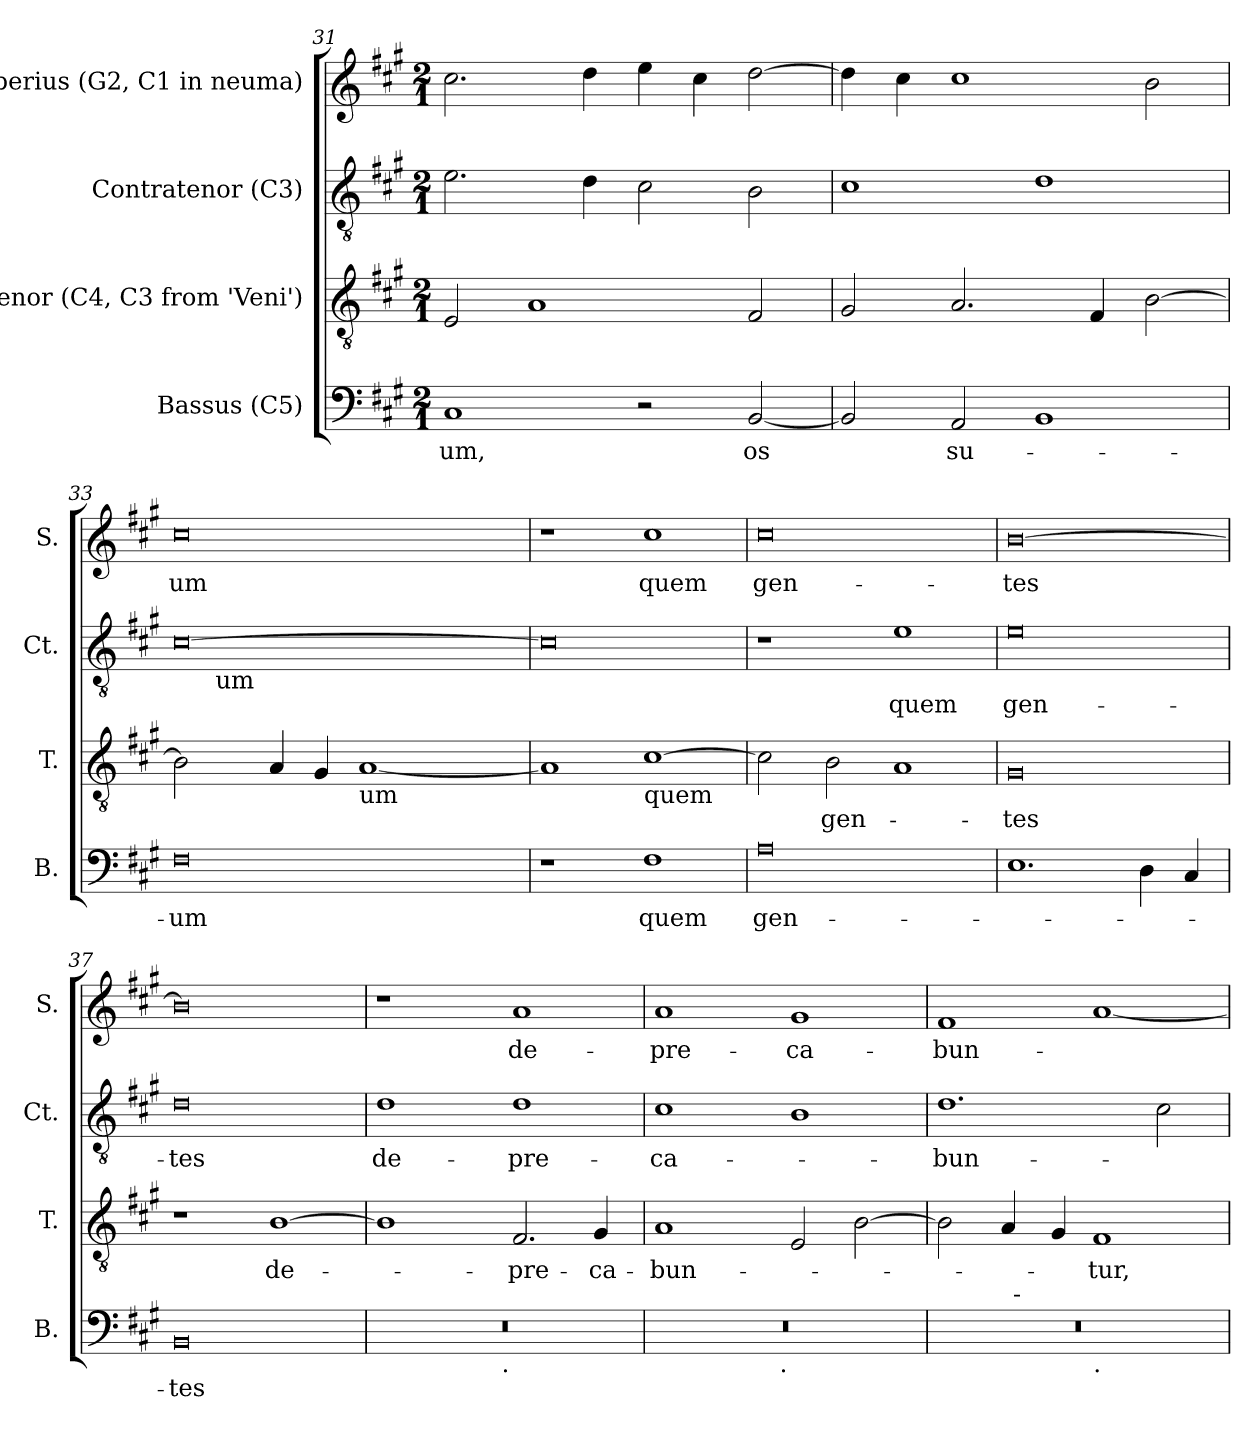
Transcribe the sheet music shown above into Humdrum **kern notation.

**kern	**text	**kern	**text	**kern	**text	**kern	**text
*part4	*part4	*part3	*part3	*part2	*part2	*part1	*part1
*staff4	*staff4	*staff3	*staff3	*staff2	*staff2	*staff1	*staff1
*I"Bassus (C5)	*	*I"Tenor (C4, C3 from 'Veni')	*	*I"Contratenor (C3)	*	*I"Superius (G2, C1 in neuma)	*
*I'B.	*	*I'T.	*	*I'Ct.	*	*I'S.	*
*clefF4	*	*clefGv2	*	*clefGv2	*	*clefG2	*
*k[f#c#g#]	*	*k[f#c#g#]	*	*k[f#c#g#]	*	*k[f#c#g#]	*
*A:	*	*A:	*	*A:	*	*A:	*
*M2/1	*	*M2/1	*	*M2/1	*	*M2/1	*
=31	=31	=31	=31	=31	=31	=31	=31
!	!LO:LY:b	!	!	!	!	!	!
1C#	-um,	2E/	.	2.e\	.	2.cc#\	.
.	.	1A	.	.	.	.	.
.	.	.	.	4d\	.	4dd\	.
2r	.	.	.	2c#\	.	4ee\	.
.	.	.	.	.	.	4cc#\	.
!	!LO:LY:b	!	!	!	!	!	!
[<2BB/	os	2F#/	.	2B\	.	[>2dd\	.
=32	=32	=32	=32	=32	=32	=32	=32
2BB/]	.	2G#/	.	1c#	.	4dd\]	.
.	.	.	.	.	.	4cc#\	.
!	!LO:LY:b	!	!	!	!	!	!
2AA/	su-	2.A/	.	.	.	1cc#	.
1BB	.	.	.	1d	.	.	.
.	.	4F#/	.	.	.	.	.
.	.	[>2B\	.	.	.	2b\	.
=33	=33	=33	=33	=33	=33	=33	=33
!	!LO:LY:b	!	!	!	!	!	!LO:LY:b
*	*	*	*	*^	*	*	*
0F#	-um	2B\]	.	[>0c#	8ryy	.	0cc#	-um
.	.	.	.	.	32ryy	.	.	.
!	!	!	!	!	!LO:TX:b:t=um	!	!	!
.	.	.	.	.	1ryy	.	.	.
.	.	4A/	.	.	.	.	.	.
.	.	4G#/	.	.	.	.	.	.
!	!	!LO:TX:b:t=um	!	!	!	!	!	!
.	.	[<1A	.	.	.	.	.	.
.	.	.	.	.	2ryy	.	.	.
.	.	.	.	.	4ryy	.	.	.
.	.	.	.	.	16.ryy	.	.	.
*	*	*	*	*v	*v	*	*	*
=34	=34	=34	=34	=34	=34	=34	=34
1r	.	1A]	.	0c#]	.	1r	.
!	!	!LO:TX:b:t=quem	!	!	!	!	!
!	!LO:LY:b	!	!	!	!	!	!LO:LY:b
1F#	quem	[<1c#	.	.	.	1cc#	quem
!!LO:LB:g=z
=35	=35	=35	=35	=35	=35	=35	=35
!	!LO:LY:b	!	!	!	!	!	!LO:LY:b
0A	gen-	2c#\]	.	1r	.	0cc#	gen-
!	!	!	!LO:LY:b	!	!	!	!
.	.	2B\	-gen-	.	.	.	.
!	!	!	!	!	!LO:LY:b	!	!
.	.	1A	.	1e	-quem	.	.
=36	=36	=36	=36	=36	=36	=36	=36
!	!	!	!LO:LY:b:rj	!	!LO:LY:b	!	!LO:LY:b
1.E	.	0G#	-tes	0e	gen-	[>0b	-tes
4D\	.	.	.	.	.	.	.
4C#/	.	.	.	.	.	.	.
=37	=37	=37	=37	=37	=37	=37	=37
!	!LO:LY:b:rj	!	!	!	!LO:LY:b:rj	!	!
0BB	-tes	1r	.	0d	-tes	0b]	.
!	!	!	!LO:LY:b	!	!	!	!
.	.	[>1B	de-	.	.	.	.
=38	=38	=38	=38	=38	=38	=38	=38
!	!	!	!	!	!LO:LY:b	!	!
*^	*	*	*	*	*	*	*
0r	2ryy	.	1B]	.	1d	de-	1r	.
.	4...ryy	.	.	.	.	.	.	.
!	!LO:TX:b:t=.	!	!	!	!	!	!	!
.	1ryy	.	.	.	.	.	.	.
!	!	!	!	!LO:LY:b	!	!LO:LY:b	!	!LO:LY:b
.	.	.	2.F#/	-pre-	1d	-pre-	1a	de-
!	!	!	!	!LO:LY:b	!	!	!	!
.	.	.	4G#/	-ca-	.	.	.	.
.	32ryy	.	.	.	.	.	.	.
=39	=39	=39	=39	=39	=39	=39	=39	=39
!	!	!	!	!LO:LY:b	!	!LO:LY:b	!	!LO:LY:b
0r	2ryy	.	1A	-bun-	1c#	-ca-	1a	-pre-
.	4...ryy	.	.	.	.	.	.	.
!	!LO:TX:b:t=.	!	!	!	!	!	!	!
.	1ryy	.	.	.	.	.	.	.
!	!	!	!	!	!	!	!	!LO:LY:b
.	.	.	2E/	.	1B	.	1g#	-ca-
.	.	.	[>2B\	.	.	.	.	.
.	32ryy	.	.	.	.	.	.	.
!!LO:PB:g=z
=40	=40	=40	=40	=40	=40	=40	=40	=40
!	!	!	!	!	!	!LO:LY:b	!	!LO:LY:b
*	*^	*	*	*	*	*	*	*
0r	2ryy	1ryy	.	2B\]	.	1.d	-bun-	1f#	-bun-
.	32ryy	.	.	4A/	.	.	.	.	.
!	!LO:TX:a:t=-	!	!	!	!	!	!	!	!
.	1ryy	.	.	.	.	.	.	.	.
.	.	.	.	4G#/	.	.	.	.	.
!	!	!LO:TX:b:t=.	!	!	!	!	!	!	!
!	!	!	!	!	!LO:LY:b	!	!	!	!
.	.	1ryy	.	1F#	-tur,	.	.	[<1a	.
.	.	.	.	.	.	2c#\	.	.	.
.	4...ryy	.	.	.	.	.	.	.	.
*v	*v	*v	*	*	*	*	*	*	*
=	=	=	=	=	=	=	=
*-	*-	*-	*-	*-	*-	*-	*-
